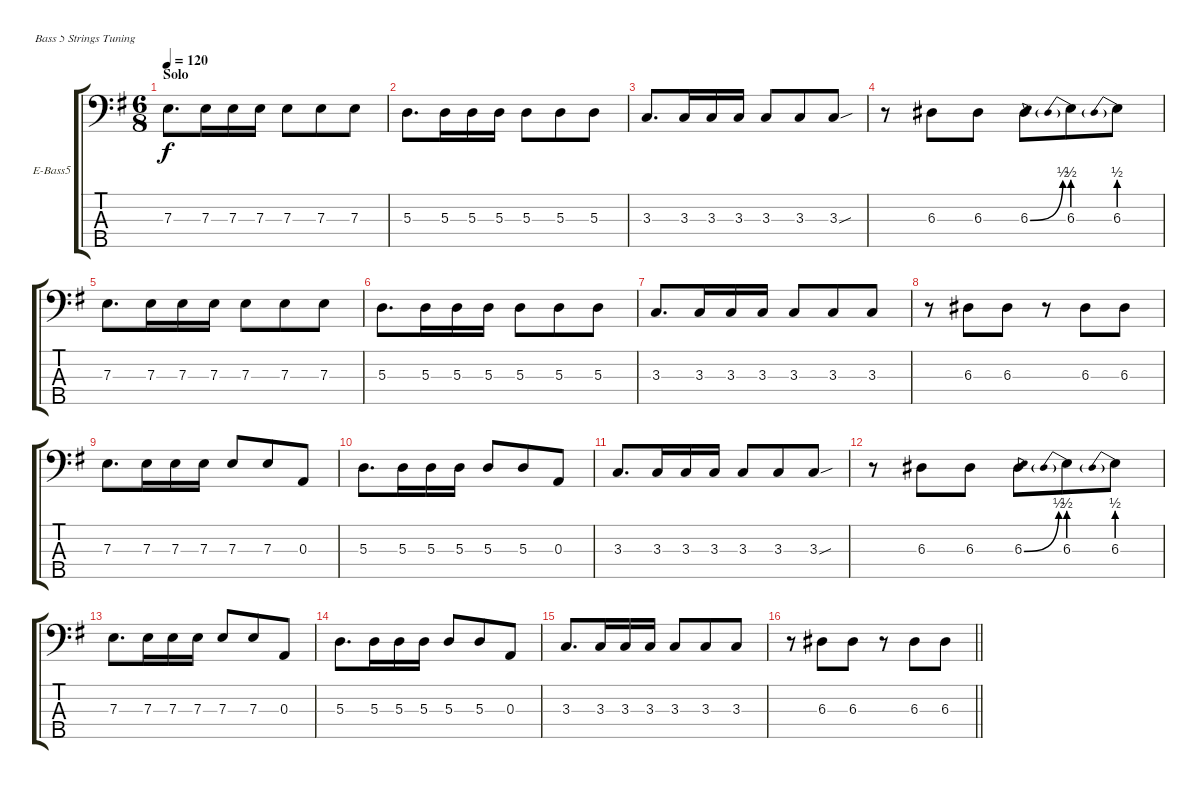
\bracketExtendMode groupsimilarinstruments
\firstSystemTrackNameOrientation horizontal
\otherSystemsTrackNameOrientation horizontal
\track ("baz (Andrey Stefnuk)" "E-Bass5") {instrument electricbassfinger}
\staff {score tabs}
\tuning (G2 D2 A1 E1 B0)
\ts (6 8)
\beaming (8 3 3)
\section ("" "Solo")
\tempo 120
\clef f4
\ks eminor
7.3.8{d dy f} 7.3.16 7.3.16 7.3.16 7.3.8 7.3.8 7.3.8 |
5.3.8{d} 5.3.16 5.3.16 5.3.16 5.3.8 5.3.8 5.3.8 |
3.3.8{d} 3.3.16 3.3.16 3.3.16 3.3.8 3.3.8 3.3{sou}.8 |
r.8 6.3.8 6.3.8 6.3{be (bend 0 0 60 2)}.8 6.3{be (prebend 0 2 60 2)}.8 6.3{be (prebend 0 2 60 2)}.8 |
7.3.8{d} 7.3.16 7.3.16 7.3.16 7.3.8 7.3.8 7.3.8 |
5.3.8{d} 5.3.16 5.3.16 5.3.16 5.3.8 5.3.8 5.3.8 |
3.3.8{d} 3.3.16 3.3.16 3.3.16 3.3.8 3.3.8 3.3.8 |
r.8 6.3.8 6.3.8 r.8 6.3.8 6.3.8 |
7.3.8{d} 7.3.16 7.3.16 7.3.16 7.3.8 7.3.8 0.3.8 |
5.3.8{d} 5.3.16 5.3.16 5.3.16 5.3.8 5.3.8 0.3.8 |
3.3.8{d} 3.3.16 3.3.16 3.3.16 3.3.8 3.3.8 3.3{sou}.8 |
r.8 6.3.8 6.3.8 6.3{be (bend 0 0 60 2)}.8 6.3{be (prebend 0 2 60 2)}.8 6.3{be (prebend 0 2 60 2)}.8 |
7.3.8{d} 7.3.16 7.3.16 7.3.16 7.3.8 7.3.8 0.3.8 |
5.3.8{d} 5.3.16 5.3.16 5.3.16 5.3.8 5.3.8 0.3.8 |
3.3.8{d} 3.3.16 3.3.16 3.3.16 3.3.8 3.3.8 3.3.8 |
\barLineRight lightlight
r.8 6.3.8 6.3.8 r.8 6.3.8 6.3.8
